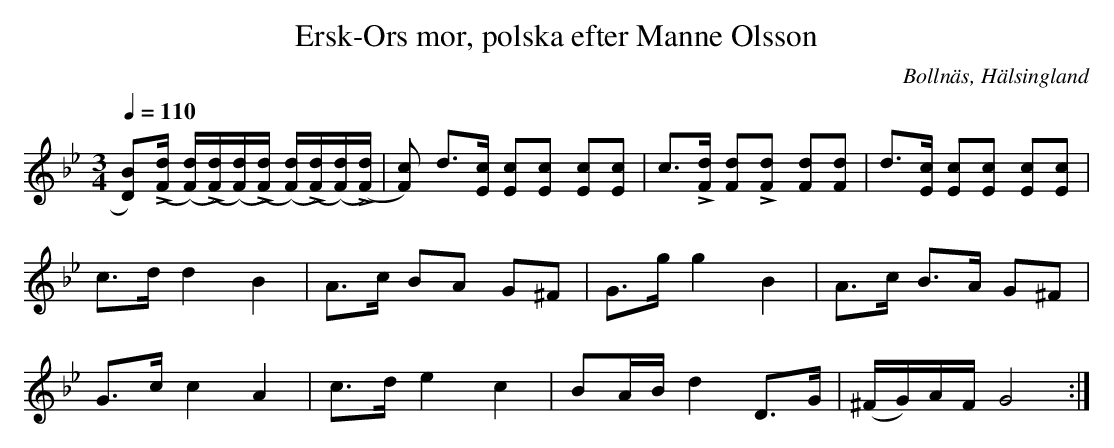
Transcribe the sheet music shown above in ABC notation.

X:1
T: Ersk-Ors mor, polska efter Manne Olsson
O:Bollnäs, Hälsingland
M:3/4
L:1/8
Q:1/4=110
K:Gm
[D B])(L[F/d/] ([F/d/])(L[F/d/])([F/d/])(L[F/d/]) ([F/d/])(L[F/d/])([F/d/])(L[F/d/])|[F) c] d>[Ec] [Ec][Ec] [Ec][Ec] | \
c>L[Fd] [Fd]L[Fd] [Fd][Fd] | d>[Ec] [Ec][Ec] [Ec][Ec] |
c>d    d2       B2           | A>c    BA       G^F       | G>g    g2 B2     | A>c         B>A G^F  |
G>c    c2       A2           | c>d    e2       c2        | BA/B/  d2 D>G   | (^F/G/)A/F/ G4      :|
